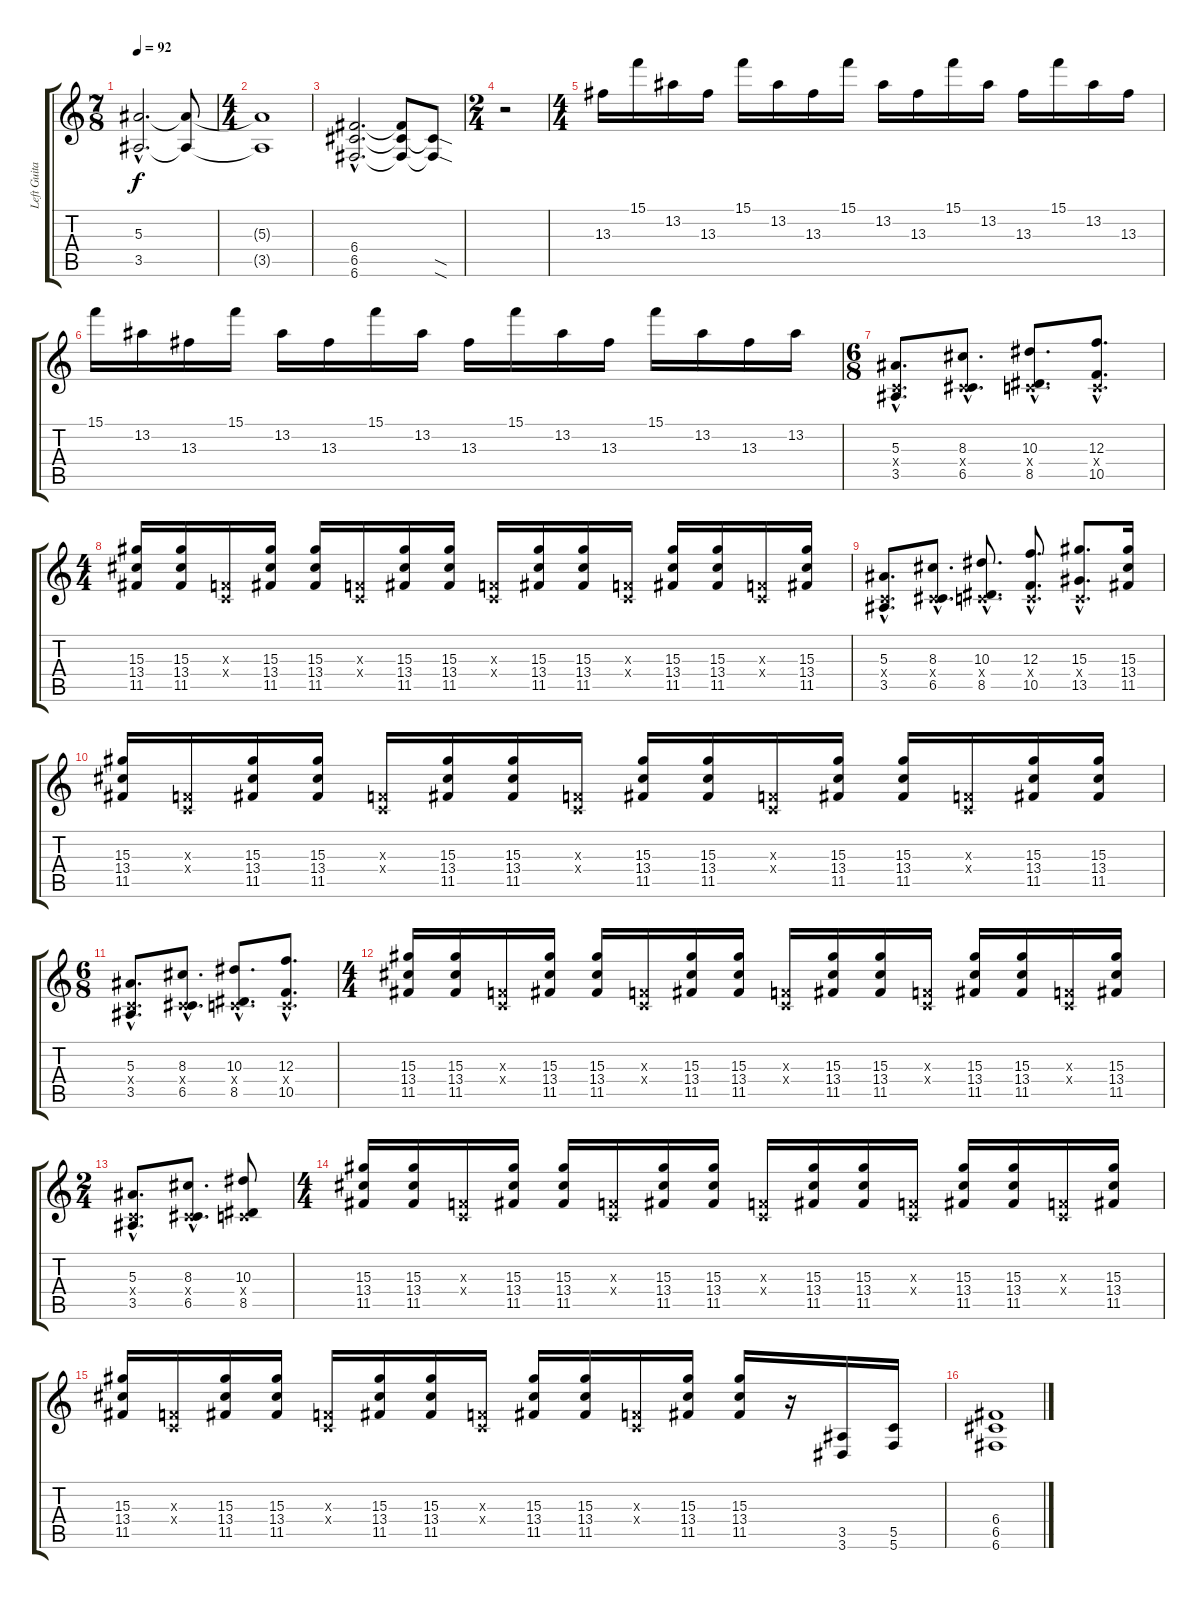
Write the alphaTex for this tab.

\track ("Left Guitar" "Left Guita") {instrument distortionguitar}
\staff {score tabs}
\tuning (D4 A3 F3 C3 G2 C2) {hide}
\ts (7 8)
\tempo 92
\clef g2
\ks c
(5.3{hac t} 3.5{hac t}).2{d dy f} (5.3{t} 3.5{t}).8 |
\ts (4 4)
(5.3{t} 3.5{t}).1 |
(6.4{hac} 6.5{hac} 6.6{hac}).2{d} (6.4{t} 6.5{t} 6.6{t}).8 (6.5{sod t} 6.6{sod t}).8 |
\ts (2 4)
r.2 |
\ts (4 4)
13.3.16 15.1.16 13.2.16 13.3.16 15.1.16 13.2.16 13.3.16 15.1.16 13.2.16 13.3.16 15.1.16 13.2.16 13.3.16 15.1.16 13.2.16 13.3.16 |
15.1.16 13.2.16 13.3.16 15.1.16 13.2.16 13.3.16 15.1.16 13.2.16 13.3.16 15.1.16 13.2.16 13.3.16 15.1.16 13.2.16 13.3.16 13.2.16 |
\ts (6 8)
(5.3{hac} 0.4{hac x} 3.5{hac}).8{d} (8.3{hac} 0.4{hac x} 6.5{hac}).8{d} (10.3{hac} 0.4{hac x} 8.5{hac}).8{d} (12.3{hac} 0.4{hac x} 10.5{hac}).8{d} |
\ts (4 4)
(15.3 13.4 11.5).16 (15.3 13.4 11.5).16 (0.3{x} 0.4{x}).16 (15.3 13.4 11.5).16 (15.3 13.4 11.5).16 (0.3{x} 0.4{x}).16 (15.3 13.4 11.5).16 (15.3 13.4 11.5).16 (0.3{x} 0.4{x}).16 (15.3 13.4 11.5).16 (15.3 13.4 11.5).16 (0.3{x} 0.4{x}).16 (15.3 13.4 11.5).16 (15.3 13.4 11.5).16 (0.3{x} 0.4{x}).16 (15.3 13.4 11.5).16 |
(5.3{hac} 0.4{hac x} 3.5{hac}).8{d} (8.3{hac} 0.4{hac x} 6.5{hac}).8{d} (10.3{hac} 0.4{hac x} 8.5{hac}).8{d} (12.3{hac} 0.4{hac x} 10.5{hac}).8{d} (15.3{hac} 0.4{hac x} 13.5{hac}).8{d} (15.3 13.4 11.5).16 |
(15.3 13.4 11.5).16 (0.3{x} 0.4{x}).16 (15.3 13.4 11.5).16 (15.3 13.4 11.5).16 (0.3{x} 0.4{x}).16 (15.3 13.4 11.5).16 (15.3 13.4 11.5).16 (0.3{x} 0.4{x}).16 (15.3 13.4 11.5).16 (15.3 13.4 11.5).16 (0.3{x} 0.4{x}).16 (15.3 13.4 11.5).16 (15.3 13.4 11.5).16 (0.3{x} 0.4{x}).16 (15.3 13.4 11.5).16 (15.3 13.4 11.5).16 |
\ts (6 8)
(5.3{hac} 0.4{hac x} 3.5{hac}).8{d} (8.3{hac} 0.4{hac x} 6.5{hac}).8{d} (10.3{hac} 0.4{hac x} 8.5{hac}).8{d} (12.3{hac} 0.4{hac x} 10.5{hac}).8{d} |
\ts (4 4)
(15.3 13.4 11.5).16 (15.3 13.4 11.5).16 (0.3{x} 0.4{x}).16 (15.3 13.4 11.5).16 (15.3 13.4 11.5).16 (0.3{x} 0.4{x}).16 (15.3 13.4 11.5).16 (15.3 13.4 11.5).16 (0.3{x} 0.4{x}).16 (15.3 13.4 11.5).16 (15.3 13.4 11.5).16 (0.3{x} 0.4{x}).16 (15.3 13.4 11.5).16 (15.3 13.4 11.5).16 (0.3{x} 0.4{x}).16 (15.3 13.4 11.5).16 |
\ts (2 4)
(5.3{hac} 0.4{hac x} 3.5{hac}).8{d} (8.3{hac} 0.4{hac x} 6.5{hac}).8{d} (10.3 0.4{x} 8.5).8 |
\ts (4 4)
(15.3 13.4 11.5).16 (15.3 13.4 11.5).16 (0.3{x} 0.4{x}).16 (15.3 13.4 11.5).16 (15.3 13.4 11.5).16 (0.3{x} 0.4{x}).16 (15.3 13.4 11.5).16 (15.3 13.4 11.5).16 (0.3{x} 0.4{x}).16 (15.3 13.4 11.5).16 (15.3 13.4 11.5).16 (0.3{x} 0.4{x}).16 (15.3 13.4 11.5).16 (15.3 13.4 11.5).16 (0.3{x} 0.4{x}).16 (15.3 13.4 11.5).16 |
(15.3 13.4 11.5).16 (0.3{x} 0.4{x}).16 (15.3 13.4 11.5).16 (15.3 13.4 11.5).16 (0.3{x} 0.4{x}).16 (15.3 13.4 11.5).16 (15.3 13.4 11.5).16 (0.3{x} 0.4{x}).16 (15.3 13.4 11.5).16 (15.3 13.4 11.5).16 (0.3{x} 0.4{x}).16 (15.3 13.4 11.5).16 (15.3 13.4 11.5).16 r.16 (3.5 3.6).16 (5.5 5.6).16 |
(6.4 6.5 6.6).1
